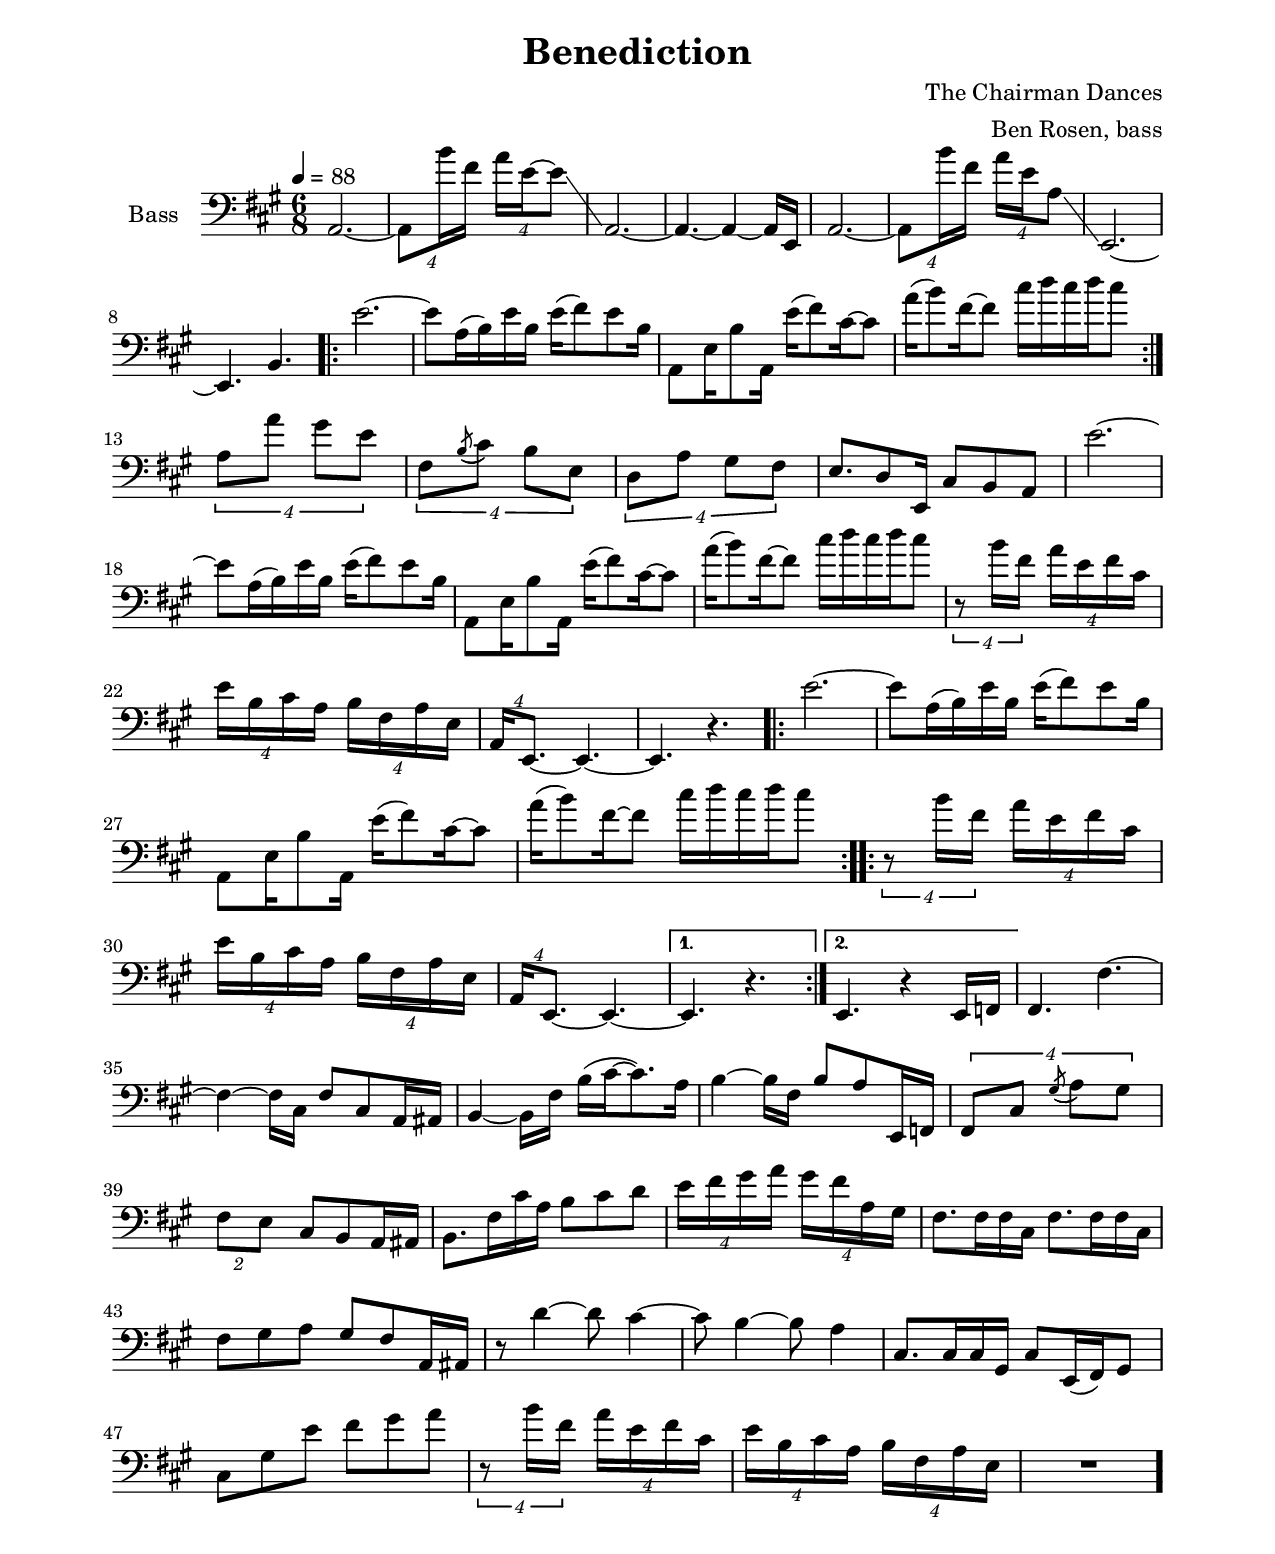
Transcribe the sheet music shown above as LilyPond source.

\version "2.24.1"

\include "settings.ily"

\header {
  title = "Benediction"
  composer = "The Chairman Dances"
  arranger = "Ben Rosen, bass"
}

music = \relative a, {
  \clef "bass"
  \tempo 4 = 88
  \key a \major
  \time 6/8

  | a2. ~ \tuplet 4/6 { a8 b''16 fs16 } \tuplet 4/6 { a16 e16 ~ e8 \glissando }
  | a,,2. ~
  | a4. ~ a4 ~ a16 e16
  | a2. ~

  | \tuplet 4/6 { a8 b''16 fs16 }
  | \tuplet 4/6 { a16 e16 a,8 \glissando }
  | e,2. ~
  | e4. b'4.

  \repeat volta 2 {
    e'2. ~
    e8 a,16 ( b16 ) e16 b16 e16 ( fs8 ) e8 b16
    a,8 e'16 b'8 a,16 ~ e''16 ( fs8 ) cs16
    ~ cs8
    a'16 ( b8 )  fs16 ~ fs8 cs'16 d16 cs16
    d16 cs8
  }


  \tuplet 4/6  {
    a,8 a'8 gs8 e8 }

  \tuplet 4/6  {
    fs,8 \acciaccatura { b8*2/3 ( } cs8 ) b8 e,8 }


  \tuplet 4/6  {
    d8 a'8 gs8 fs8 }

  e8. d8 e,16 cs'8 b8 a8
  e''2. ~
  e8 a,16 ( b16 ) e16 b16 e16 ( fs8 ) e8 b16
  a,8 e'16 b'8 a,16 ~ e''16 ( fs8 )  cs16 ~
  cs8
  a'16 ( b8 )  fs16 ~ fs8 cs'16 d16 cs16 d16
  cs8

  \tuplet 4/6  {
    r8 b16 fs16 }

  \tuplet 4/6  {
    a16 e16 fs16 cs16 }


  \tuplet 4/6  {
    e16 b16 cs16 a16 }

  \tuplet 4/6  {
    b16 fs16 a16 e16 }


  \tuplet 4/6  {
    a,16 e8. ~ }
  e4. ~
  e4. r4. \repeat volta 2 {

    e''2. ~
    e8 a,16 ( b16 ) ) e16 b16 e16 (
     fs8 ) e8 b16
    a,8 e'16 b'8 a,16 ~ e''16 ( fs8 )  cs16
    ~ cs8
    a'16 ( b8 )  fs16 ~ fs8 cs'16 d16 cs16
    d16 cs8 }
  \repeat volta 2 {

    \tuplet 4/6  {
      r8 b16 fs16 }

    \tuplet 4/6  {
      a16 e16 fs16 cs16 }


    \tuplet 4/6  {
      e16 b16 cs16 a16 }

    \tuplet 4/6  {
      b16 fs16 a16 e16 }


    \tuplet 4/6  {
      a,16 e8. ~ }
    e4. ~ }
  \alternative { {

    e4. r4. }
                 {

                   e4. r4 e16 f16 }
               }
  fs4. fs'4. ~
  fs4 ~ fs16 cs16 fs8 cs8 a16 as16
  b4 ~ b16 fs'16 b16 ( cs16 ~  cs8. ) a16
  b4 ~ b16 fs16 b8 a8 e,16 f16
  \tuplet 4/6  {
    fs8 cs'8 \acciaccatura { gs'8*2/3 ( } a8 )
    gs8 }


  \times 3/2  {
    fs8 e8 }
  cs8 b8 a16 as16
  b8. fs'16 cs'16 a16 b8 cs8 d8

  \tuplet 4/6  {
    e16 fs16 gs16 a16 }

  \tuplet 4/6  {
    gs16 fs16 a,16 gs16 }

  fs8. fs16 fs16 cs16 fs8. fs16 fs16 cs16
  fs8 gs8 a8 gs8 fs8 a,16 as16
  r8 d'4 ~ d8 cs4 ~
  cs8 b4 ~ b8 a4
  cs,8. cs16 cs16 gs16 cs8 e,16 ( fs16 )
  gs8
  cs8 gs'8 e'8 fs8 gs8 a8
  \tuplet 4/6  {
    r8 b16 fs16 }

  \tuplet 4/6  {
    a16 e16 fs16 cs16 }


  \tuplet 4/6  {
    e16 b16 cs16 a16 }

  \tuplet 4/6  {
    b16 fs16 a16 e16 }

  R2. \bar "."
}

PartPOneVoiceTwo =  \relative a, {
  \clef "bass" \time 6/8 \key a \major \transposition c s1*6 \repeat
  volta 2 {
    s8*15 a4 ~ a16 a16 ~
    a4 ~ a16 e16 ~ e4. }
  s2. s8*33 a4 ~ a16 a16 ~
  a4 ~ a16 e16 ~ e4. s1*3 \repeat volta 2 {
    s2. s8*9 a4 ~ a16 a16 ~
    a4 ~ a16 e16 ~ e4. }
  \repeat volta 2 {
    s2. s1. }
  \alternative { {
    s2. }
                 {
                   s2. }
               } s1. s4*15 s4*9
  b'4 b8 a4 a8
  gs4 gs8 fs4 fs8 s1.
  e2. -> s1. \bar "|."
}

\score {
  \new Staff \with {
    instrumentName = "Bass"
    \numericTimeSignature
  } {
    \compressMMRests
    \music
  }
}
